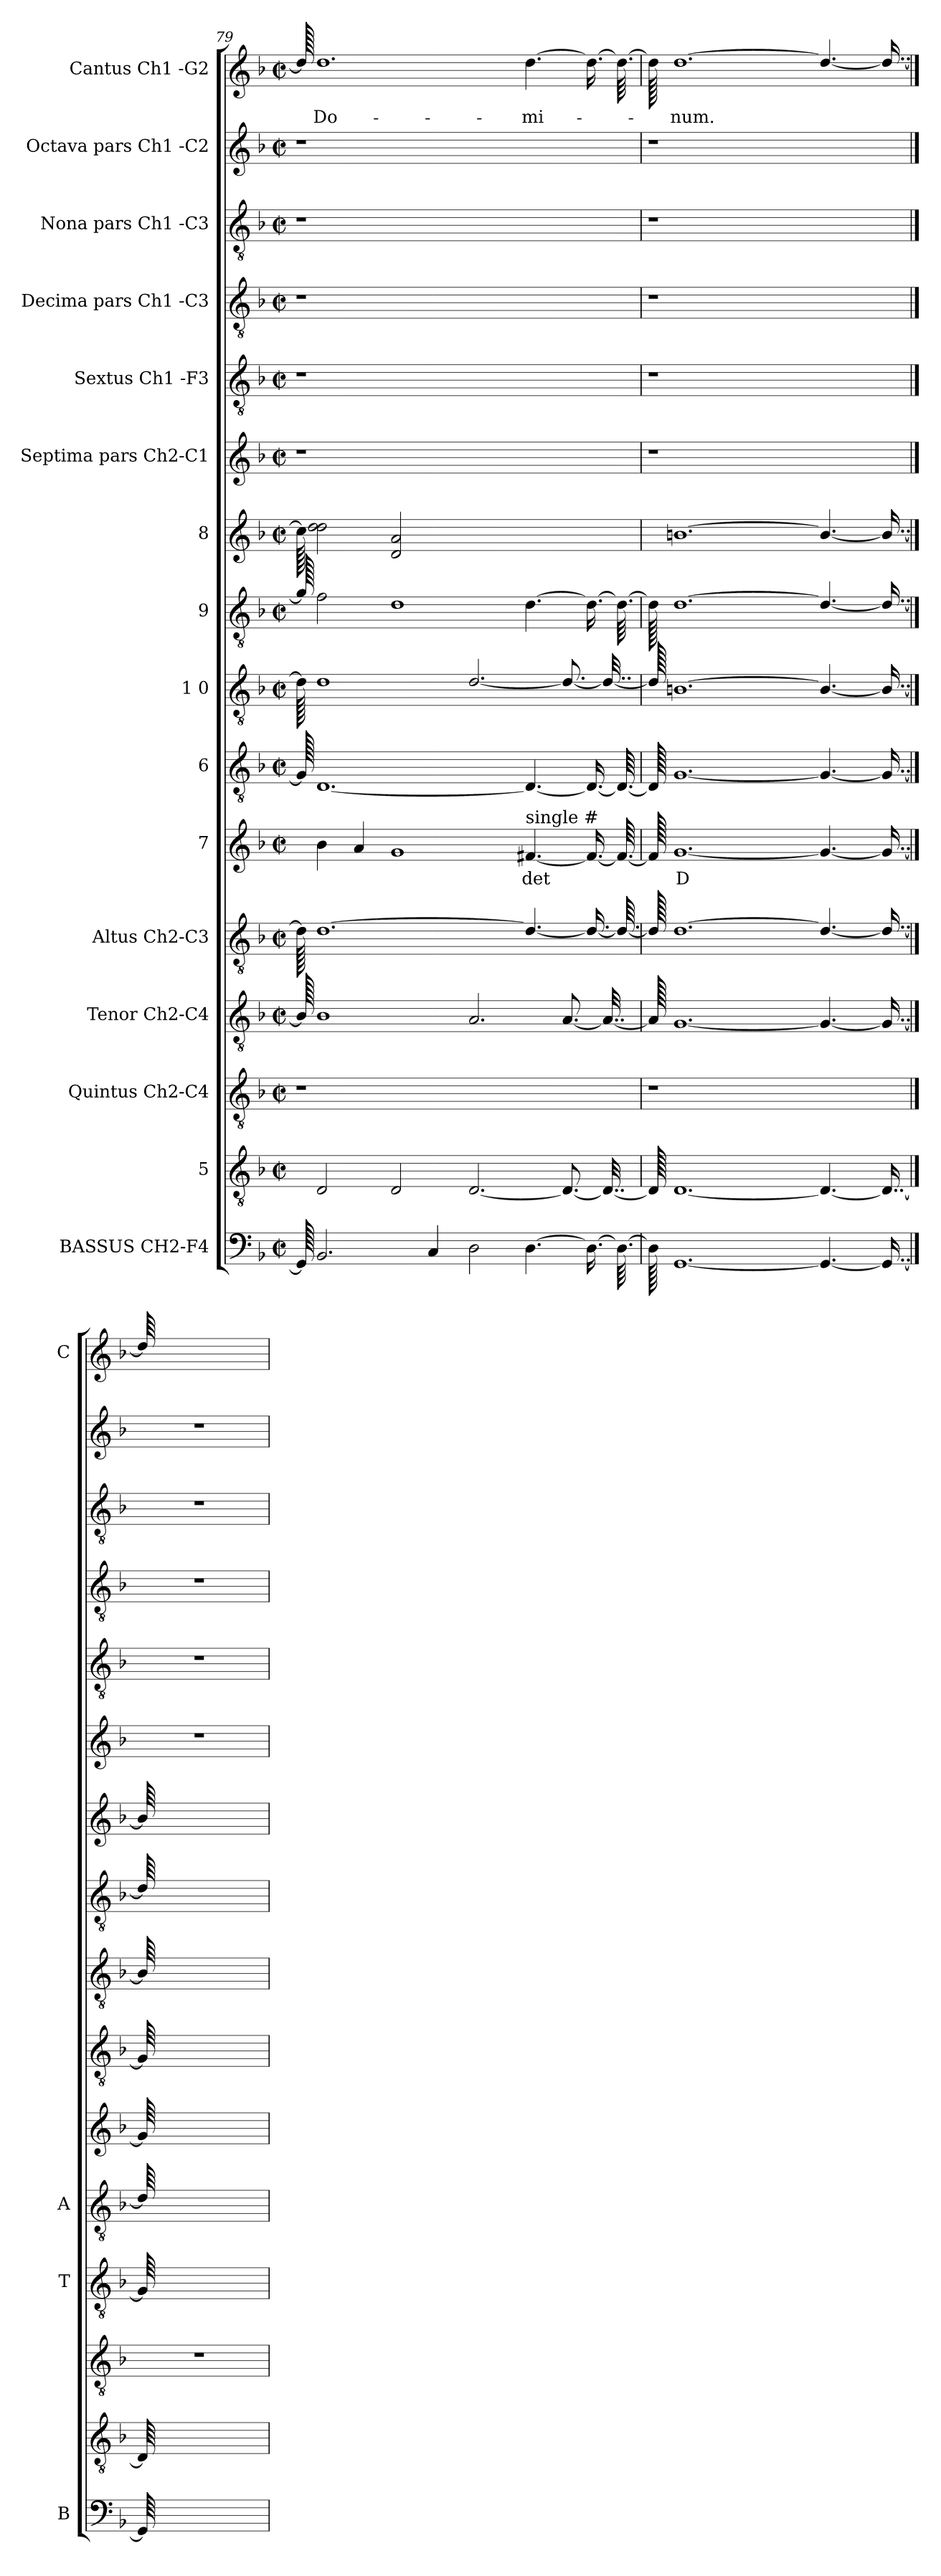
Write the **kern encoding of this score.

**kern	**kern	**kern	**kern	**kern	**kern	**text	**kern	**kern	**kern	**kern	**kern	**kern	**kern	**kern	**kern	**kern	**text
*part16	*part15	*part14	*part13	*part12	*part11	*part11	*part10	*part9	*part8	*part7	*part6	*part5	*part4	*part3	*part2	*part1	*part1
*staff16	*staff15	*staff14	*staff13	*staff12	*staff11	*staff11	*staff10	*staff9	*staff8	*staff7	*staff6	*staff5	*staff4	*staff3	*staff2	*staff1	*staff1
*I"BASSUS CH2-F4	*I"5	*I"Quintus Ch2-C4	*I"Tenor Ch2-C4	*I"Altus Ch2-C3	*I"7	*	*I"6	*I"1 0	*I"9	*I"8	*I"Septima pars Ch2-C1	*I"Sextus Ch1 -F3	*I"Decima pars Ch1 -C3	*I"Nona pars Ch1 -C3	*I"Octava pars Ch1 -C2	*I"Cantus Ch1 -G2	*
*I'B	*	*	*I'T	*I'A	*	*	*	*	*	*	*	*	*	*	*	*I'C	*
*clefF4	*clefGv2	*clefGv2	*clefGv2	*clefGv2	*clefG2	*	*clefGv2	*clefGv2	*clefGv2	*clefG2	*clefG2	*clefGv2	*clefGv2	*clefGv2	*clefG2	*clefG2	*
*ITrd7c12	*	*	*	*	*	*	*	*	*	*	*	*	*	*	*	*	*
*k[b-]	*k[b-]	*k[b-]	*k[b-]	*k[b-]	*k[b-]	*	*k[b-]	*k[b-]	*k[b-]	*k[b-]	*k[b-]	*k[b-]	*k[b-]	*k[b-]	*k[b-]	*k[b-]	*
*F:	*F:	*F:	*F:	*F:	*F:	*	*F:	*F:	*F:	*F:	*F:	*F:	*F:	*F:	*F:	*F:	*
*M2/2	*M2/2	*M2/2	*M2/2	*M2/2	*M2/2	*	*M2/2	*M2/2	*M2/2	*M2/2	*M2/2	*M2/2	*M2/2	*M2/2	*M2/2	*M2/2	*
*met(c|)	*met(c|)	*met(c|)	*met(c|)	*met(c|)	*met(c|)	*	*met(c|)	*met(c|)	*met(c|)	*met(c|)	*met(c|)	*met(c|)	*met(c|)	*met(c|)	*met(c|)	*met(c|)	*
=79	=79	=79	=79	=79	=79	=79	=79	=79	=79	=79	=79	=79	=79	=79	=79	=79	=79
128GGG/]	128ryy	1r	128B-/]	128d\]	128ryy	.	128G/]	128d\]	128g/]	128cc\]	1r	1r	1r	1r	1r	128dd/]	.
!	!	!	!	!	!	!	!	!	!	!	!	!	!	!	!	!	!LO:LY:b
2.BBB-/	2D/	.	1B-	[>1.d	4b-\	.	[<1.D	1d	2f\	2dd\ 2dd\	.	.	.	.	.	1.dd	Do-
.	.	.	.	.	4a/	.	.	.	.	.	.	.	.	.	.	.	.
.	2D/	.	.	.	1g	.	.	.	1d	2d/ 2a/	.	.	.	.	.	.	.
4CC/	.	.	.	.	.	.	.	.	.	.	.	.	.	.	.	.	.
.	.	1ryy	.	.	.	.	.	.	.	.	1ryy	1ryy	1ryy	1ryy	1ryy	.	.
2DD\	[<2.D/	.	2.A/	.	.	.	.	[<2.d/	.	2ryy	.	.	.	.	.	.	.
!	!	!	!	!	!LO:TX:a:t=single #	!	!	!	!	!	!	!	!	!	!	!	!
!	!	!	!	!	!	!LO:LY:b	!	!	!	!	!	!	!	!	!	!	!LO:LY:b
[>4.DD\	.	.	.	4.d/_	[<4.f#/	det	4.D/_	.	[>4.d\	4ryy	.	.	.	.	.	[>4.dd\	-mi-
.	8.D/_	.	[<8.A/	.	.	.	.	8.d/_	.	128%31ryy	.	.	.	.	.	.	.
16.DD\_	.	.	.	16.d/_	16.f#/_	.	16.D/_	.	16.d\_	.	.	.	.	.	.	16.dd\_	.
.	32..D/_	.	32..A/_	.	.	.	.	32..d/_	.	.	.	.	.	.	.	.	.
64.DD\_	.	.	.	64.d/_	64.f#/_	.	64.D/_	.	64.d\_	.	.	.	.	.	.	64.dd\_	.
=80	=80	=80	=80	=80	=80	=80	=80	=80	=80	=80	=80	=80	=80	=80	=80	=80	=80
128DD\]	128D/]	1r	128A/]	128d/]	128f#/]	.	128D/]	128d/]	128d\]	128ryy	1r	1r	1r	1r	1r	128dd\]	.
!	!	!	!	!	!	!LO:LY:b	!	!	!	!	!	!	!	!	!	!	!LO:LY:b
[<1.GGG	[<1.D	.	[<1.G	[<1.d	[<1.g	D	[<1.G	[<1.Bn	[<1.d	[<1.bn	.	.	.	.	.	[<1.dd	-num.
.	.	2ryy	.	.	.	.	.	.	.	.	2ryy	2ryy	2ryy	2ryy	2ryy	.	.
.	.	4ryy	.	.	.	.	.	.	.	.	4ryy	4ryy	4ryy	4ryy	4ryy	.	.
4.GGG/_	4.D/_	.	4.G/_	4.d/_	4.g/_	.	4.G/_	4.B/_	4.d/_	4.b/_	.	.	.	.	.	4.dd/_	.
.	.	128%31ryy	.	.	.	.	.	.	.	.	128%31ryy	128%31ryy	128%31ryy	128%31ryy	128%31ryy	.	.
16..GGG/_	16..D/_	.	16..G/_	16..d/_	16..g/_	.	16..G/_	16..B/_	16..d/_	16..b/_	.	.	.	.	.	16..dd/_	.
==81	==81	==81	==81	==81	==81	==81	==81	==81	==81	==81	==81	==81	==81	==81	==81	==81	==81
64GGG/]	64D/]	1r	64G/]	64d/]	64g/]	.	64G/]	64B/]	64d/]	64b/]	1r	1r	1r	1r	1r	64dd/]	.
2ryy	2ryy	.	2ryy	2ryy	2ryy	.	2ryy	2ryy	2ryy	2ryy	.	.	.	.	.	2ryy	.
64%31ryy	64%31ryy	.	64%31ryy	64%31ryy	64%31ryy	.	64%31ryy	64%31ryy	64%31ryy	64%31ryy	.	.	.	.	.	64%31ryy	.
=	=	=	=	=	=	=	=	=	=	=	=	=	=	=	=	=	=
*-	*-	*-	*-	*-	*-	*-	*-	*-	*-	*-	*-	*-	*-	*-	*-	*-	*-
